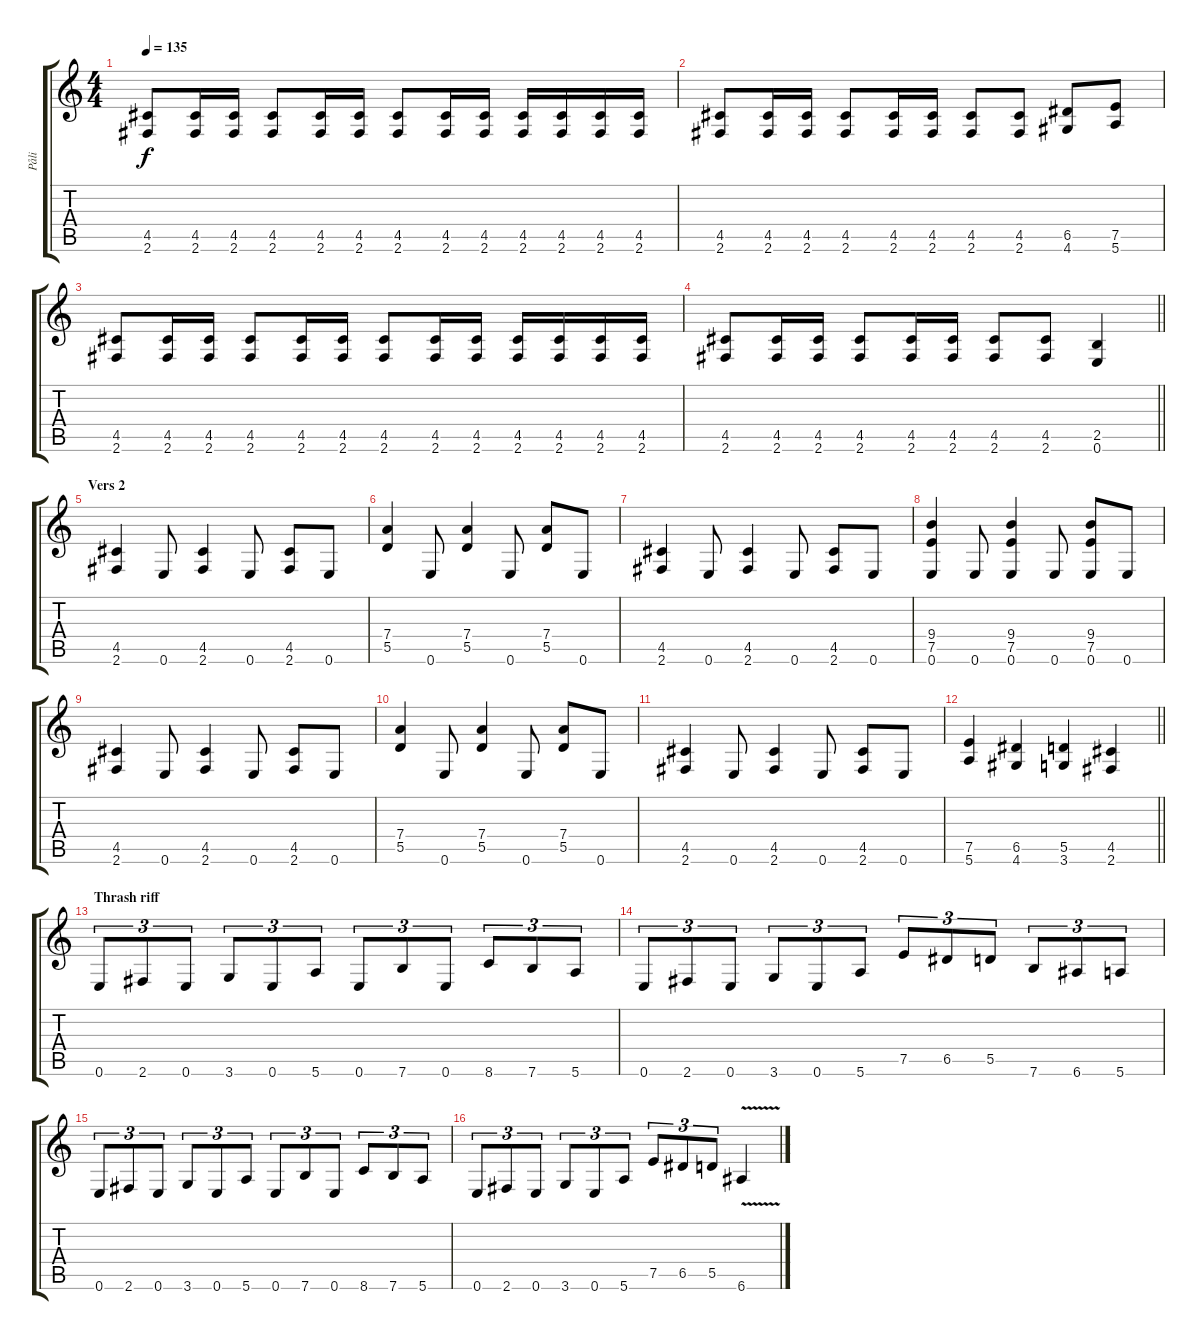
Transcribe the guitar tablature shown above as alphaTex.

\track ("Påli" "Påli") {instrument distortionguitar}
\staff {score tabs}
\tuning (E4 B3 G3 D3 A2 E2) {hide}
\ts (4 4)
\tempo 135
\clef g2
\ks c
(4.5 2.6).8{dy f} (4.5 2.6).16 (4.5 2.6).16 (4.5 2.6).8 (4.5 2.6).16 (4.5 2.6).16 (4.5 2.6).8 (4.5 2.6).16 (4.5 2.6).16 (4.5 2.6).16 (4.5 2.6).16 (4.5 2.6).16 (4.5 2.6).16 |
(4.5 2.6).8 (4.5 2.6).16 (4.5 2.6).16 (4.5 2.6).8 (4.5 2.6).16 (4.5 2.6).16 (4.5 2.6).8 (4.5 2.6).8 (6.5 4.6).8 (7.5 5.6).8 |
(4.5 2.6).8 (4.5 2.6).16 (4.5 2.6).16 (4.5 2.6).8 (4.5 2.6).16 (4.5 2.6).16 (4.5 2.6).8 (4.5 2.6).16 (4.5 2.6).16 (4.5 2.6).16 (4.5 2.6).16 (4.5 2.6).16 (4.5 2.6).16 |
\barLineRight lightlight
(4.5 2.6).8 (4.5 2.6).16 (4.5 2.6).16 (4.5 2.6).8 (4.5 2.6).16 (4.5 2.6).16 (4.5 2.6).8 (4.5 2.6).8 (2.5 0.6).4 |
\section ("" "Vers 2")
(4.5 2.6).4 0.6.8 (4.5 2.6).4 0.6.8 (4.5 2.6).8 0.6.8 |
(7.4 5.5).4 0.6.8 (7.4 5.5).4 0.6.8 (7.4 5.5).8 0.6.8 |
(4.5 2.6).4 0.6.8 (4.5 2.6).4 0.6.8 (4.5 2.6).8 0.6.8 |
(9.4 7.5 0.6).4 0.6.8 (9.4 7.5 0.6).4 0.6.8 (9.4 7.5 0.6).8 0.6.8 |
(4.5 2.6).4 0.6.8 (4.5 2.6).4 0.6.8 (4.5 2.6).8 0.6.8 |
(7.4 5.5).4 0.6.8 (7.4 5.5).4 0.6.8 (7.4 5.5).8 0.6.8 |
(4.5 2.6).4 0.6.8 (4.5 2.6).4 0.6.8 (4.5 2.6).8 0.6.8 |
\barLineRight lightlight
(7.5 5.6).4 (6.5 4.6).4 (5.5 3.6).4 (4.5 2.6).4 |
\section ("" "Thrash riff")
0.6.8{tu (3 2)} 2.6.8{tu (3 2)} 0.6.8{tu (3 2)} 3.6.8{tu (3 2)} 0.6.8{tu (3 2)} 5.6.8{tu (3 2)} 0.6.8{tu (3 2)} 7.6.8{tu (3 2)} 0.6.8{tu (3 2)} 8.6.8{tu (3 2)} 7.6.8{tu (3 2)} 5.6.8{tu (3 2)} |
0.6.8{tu (3 2)} 2.6.8{tu (3 2)} 0.6.8{tu (3 2)} 3.6.8{tu (3 2)} 0.6.8{tu (3 2)} 5.6.8{tu (3 2)} 7.5.8{tu (3 2)} 6.5.8{tu (3 2)} 5.5.8{tu (3 2)} 7.6.8{tu (3 2)} 6.6.8{tu (3 2)} 5.6.8{tu (3 2)} |
0.6.8{tu (3 2)} 2.6.8{tu (3 2)} 0.6.8{tu (3 2)} 3.6.8{tu (3 2)} 0.6.8{tu (3 2)} 5.6.8{tu (3 2)} 0.6.8{tu (3 2)} 7.6.8{tu (3 2)} 0.6.8{tu (3 2)} 8.6.8{tu (3 2)} 7.6.8{tu (3 2)} 5.6.8{tu (3 2)} |
0.6.8{tu (3 2)} 2.6.8{tu (3 2)} 0.6.8{tu (3 2)} 3.6.8{tu (3 2)} 0.6.8{tu (3 2)} 5.6.8{tu (3 2)} 7.5.8{tu (3 2)} 6.5.8{tu (3 2)} 5.5.8{tu (3 2)} 6.6{v}.4
